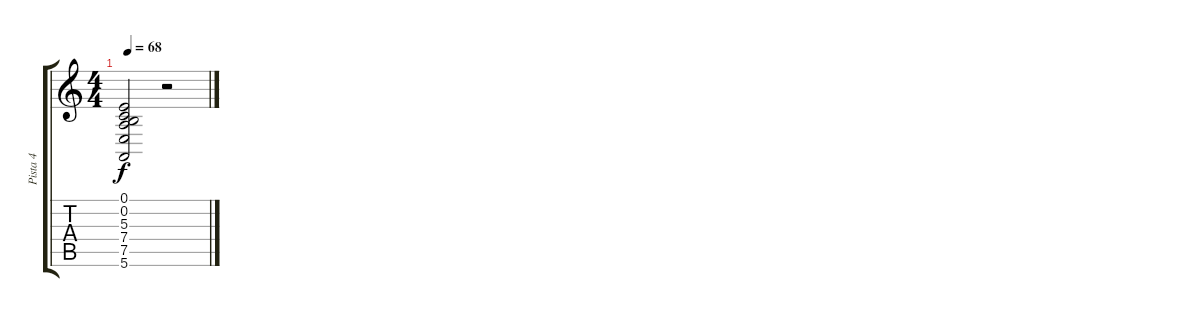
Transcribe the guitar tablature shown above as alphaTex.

\track ("Pista 4" "Pista 4") {instrument drawbarorgan}
\staff {score tabs}
\tuning (E4 B3 G3 D3 A2 E2) {hide}
\ts (4 4)
\tempo 68
\clef g2
\ks c
(0.1{t} 0.2{t} 5.3{t} 7.4{t} 7.5{t} 5.6{t}).2{dy f} r.2
